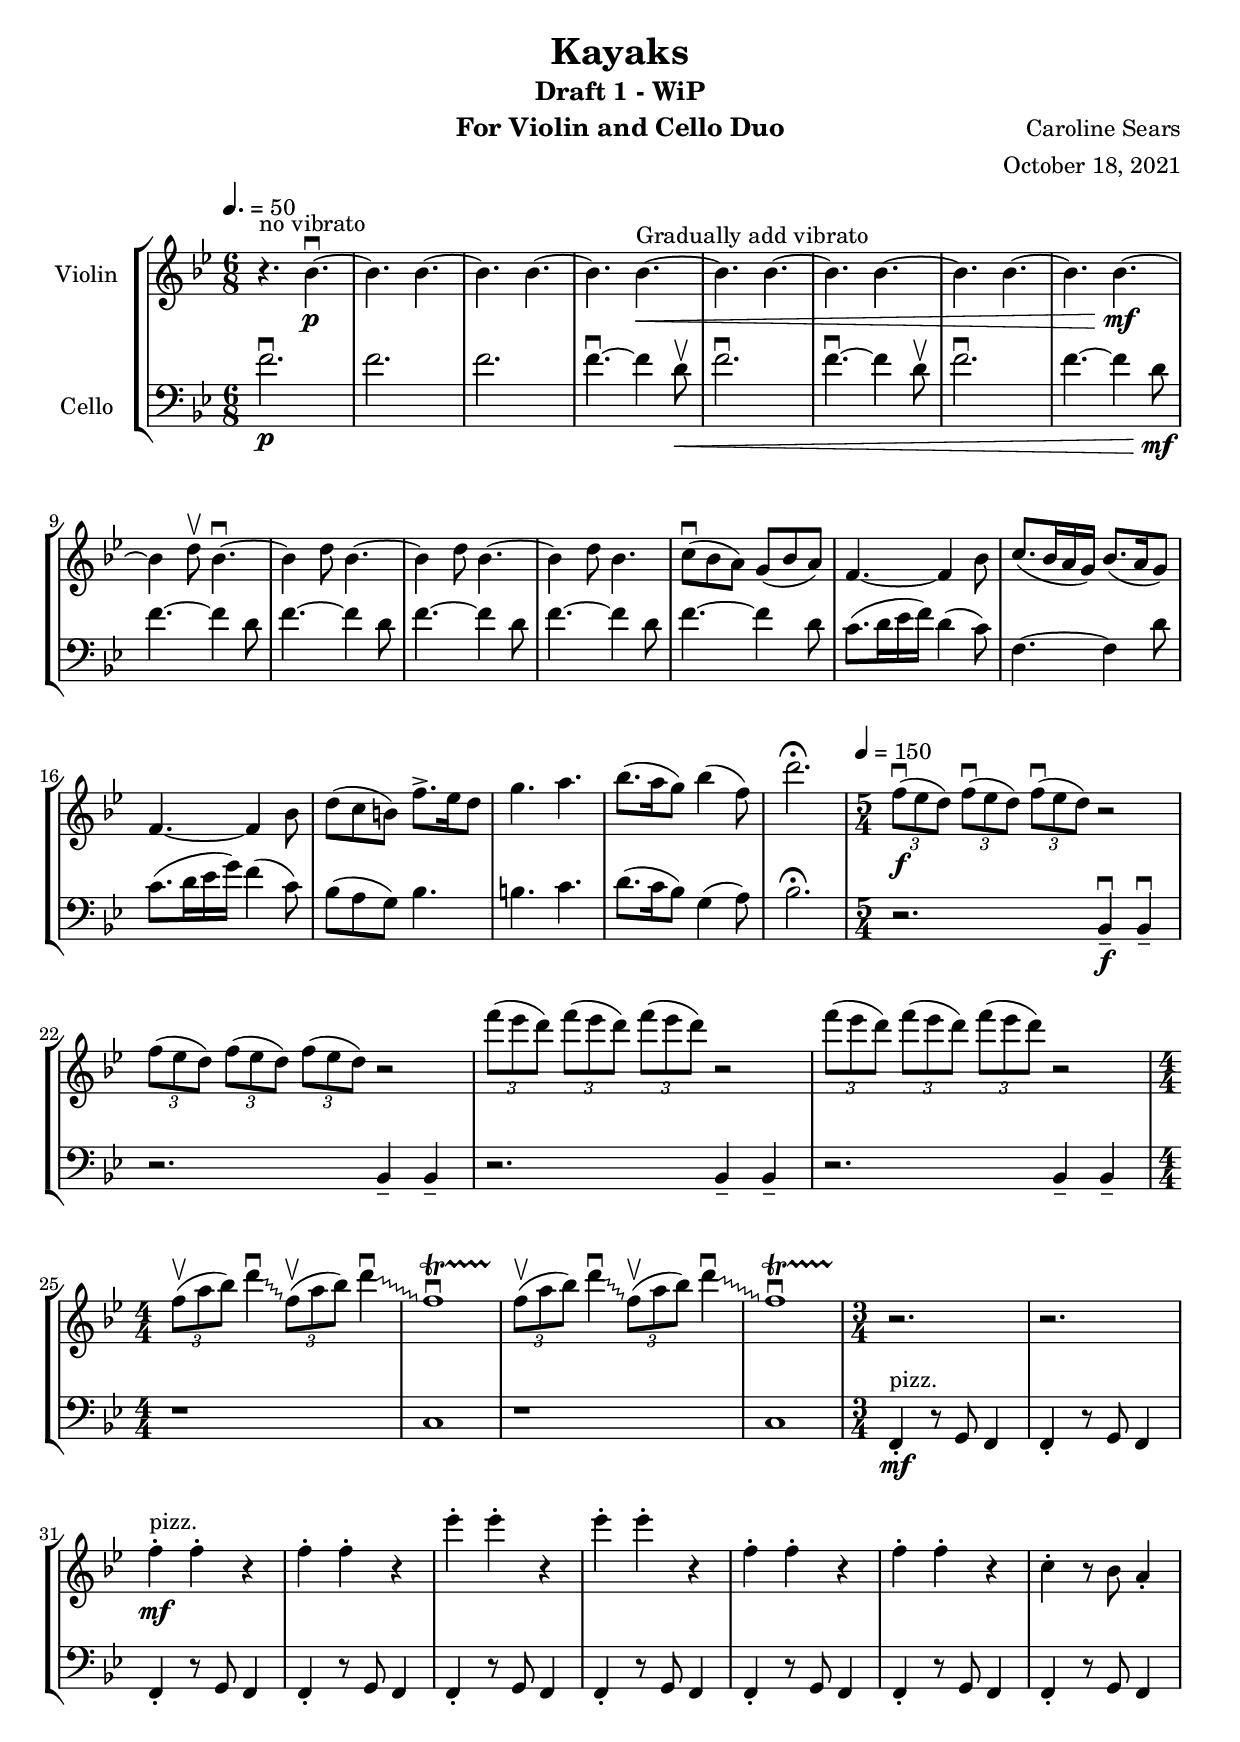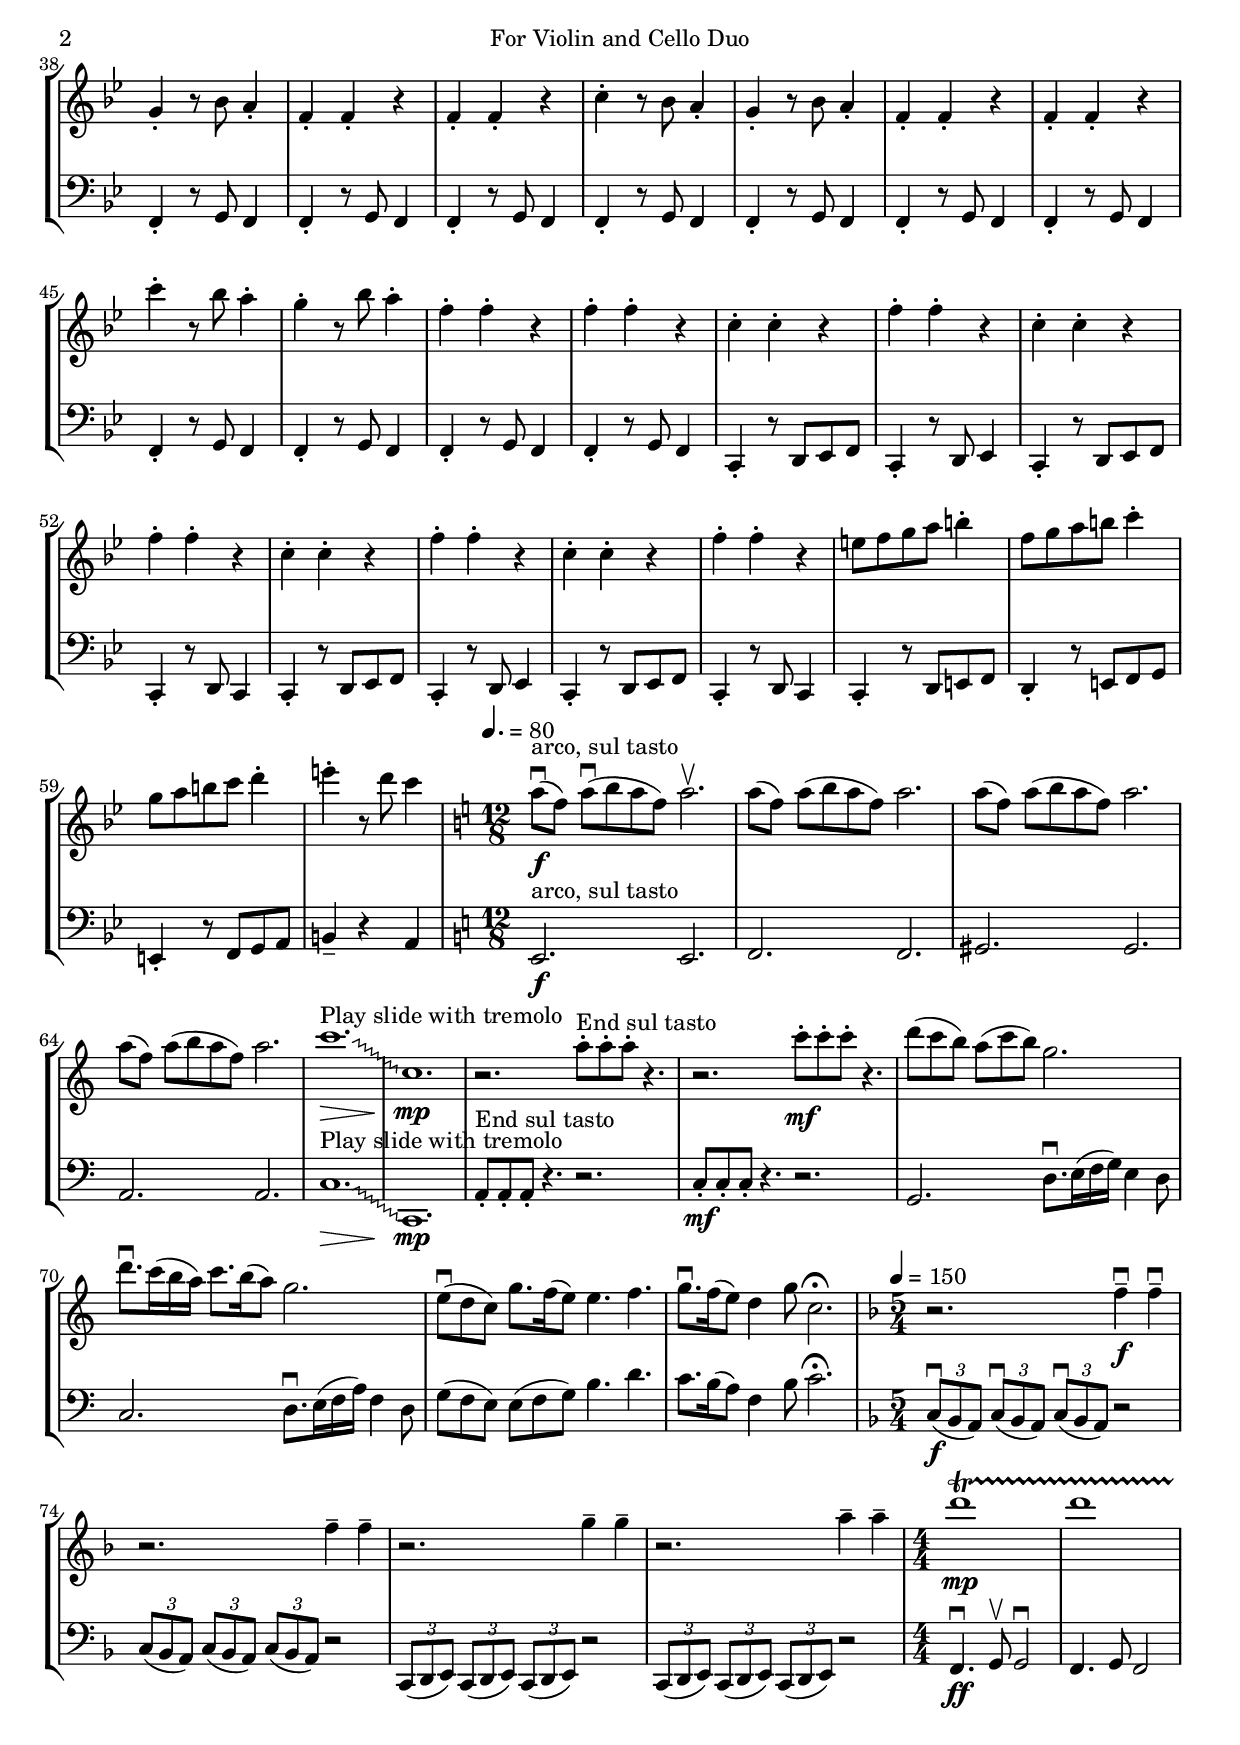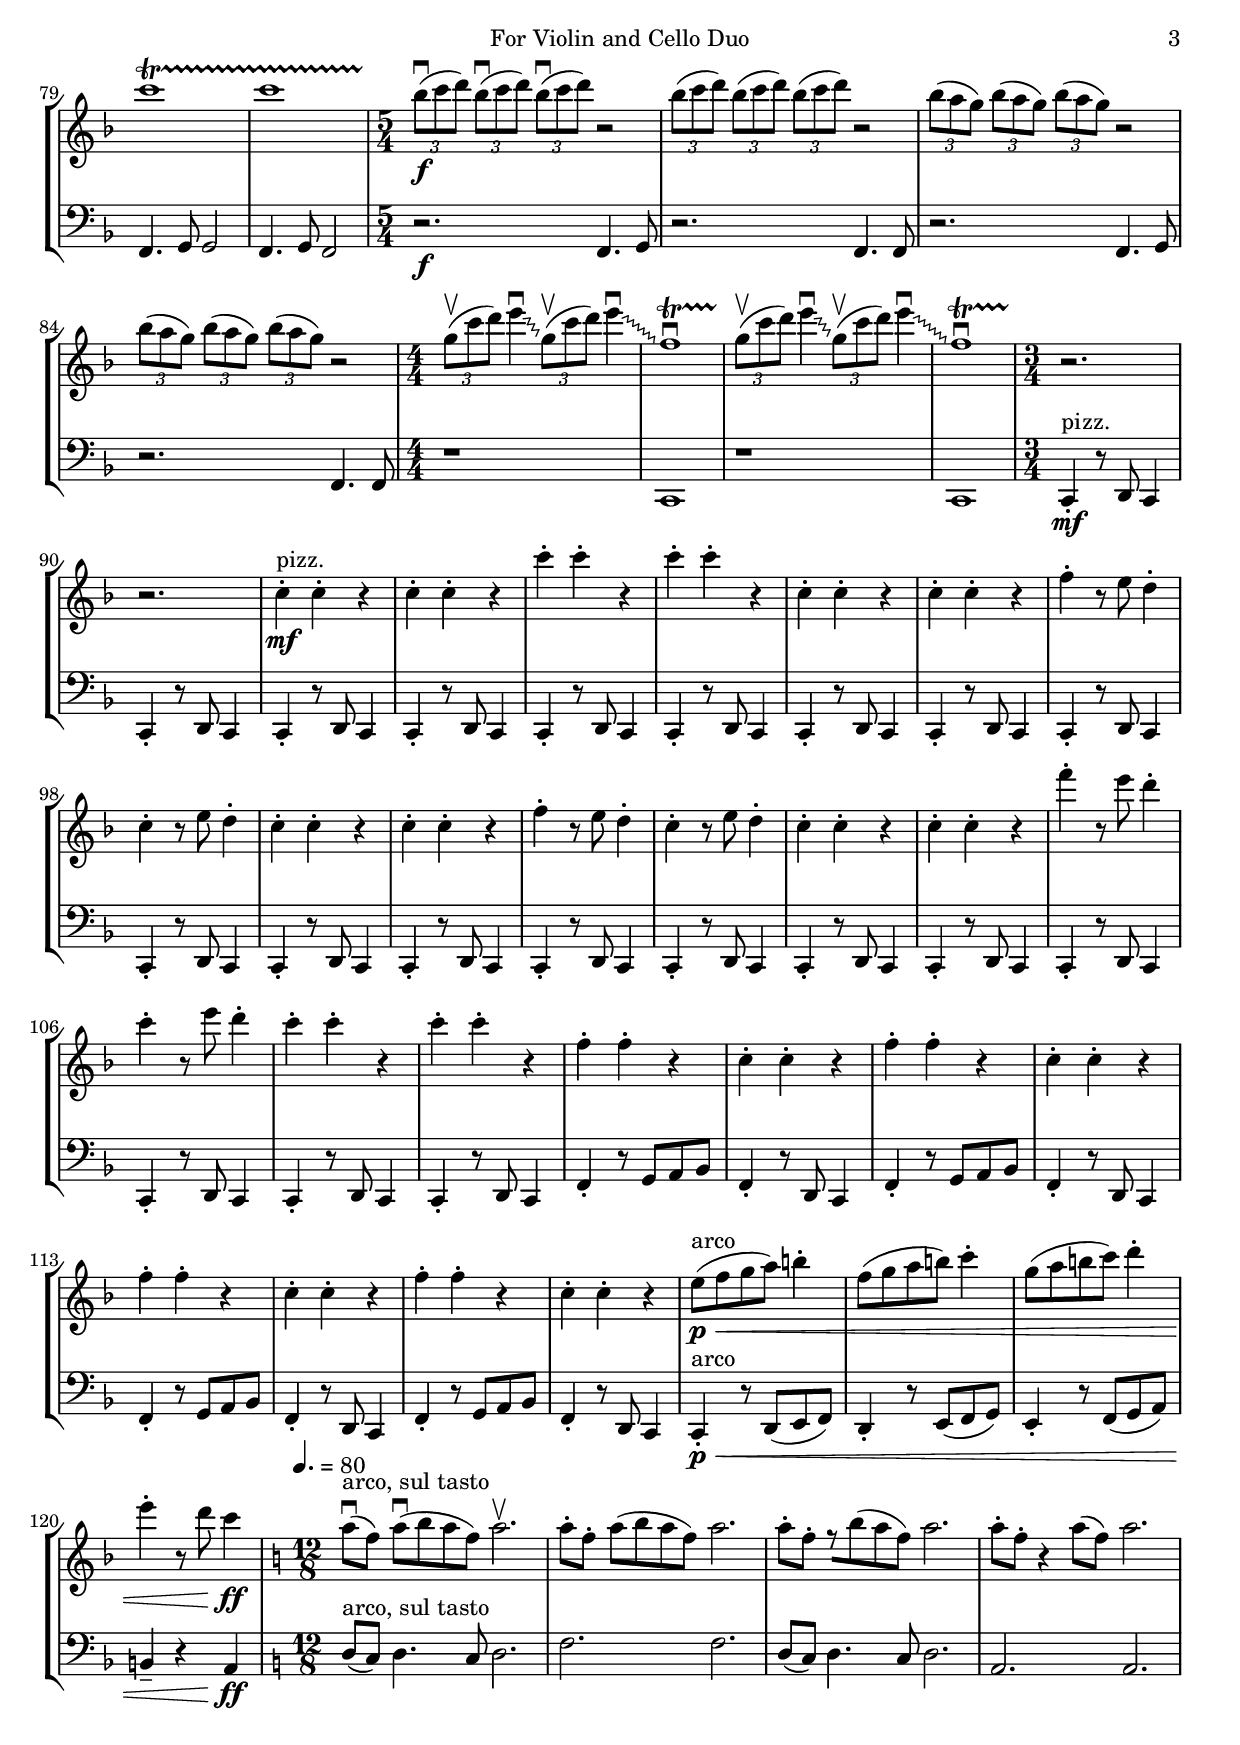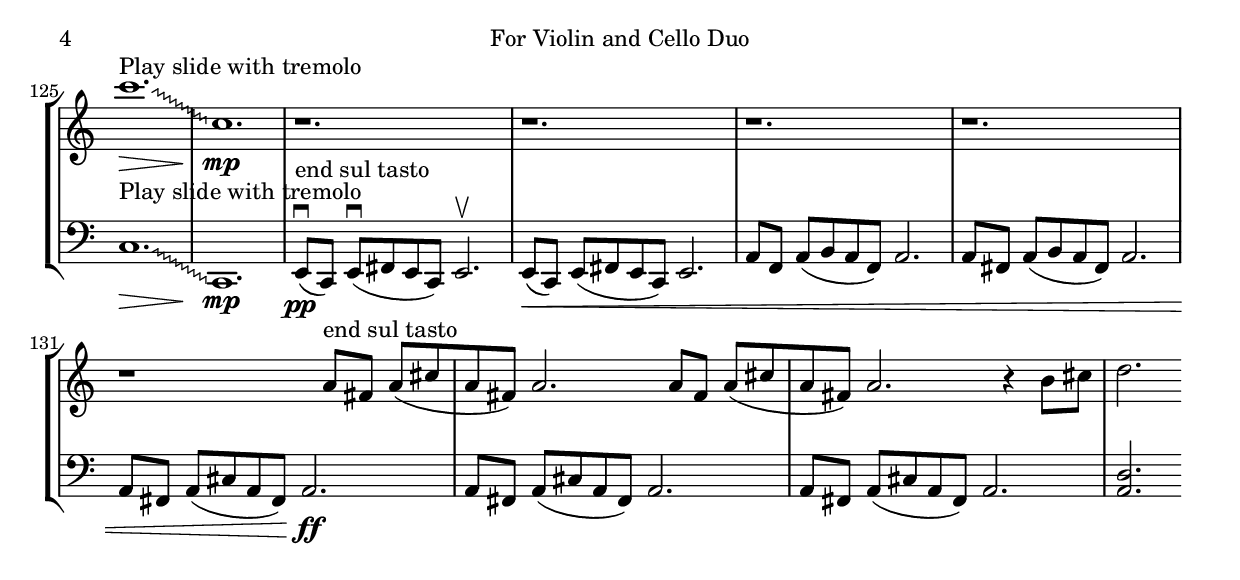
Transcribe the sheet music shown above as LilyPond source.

\header {
    title = "Kayaks"
    subtitle = "Draft 1 - WiP"
      % the field "instrument" also appears on following pages
    instrument =  "For Violin and Cello Duo"
    composer = "Caroline Sears"
    arranger = "October 18, 2021"

      % The following fields are centered at the bottom
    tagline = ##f


} %make this composition feel like a journey
\score {
% violin code
  \new StaffGroup <<
    \new Staff \with { instrumentName = "Violin" }
      \relative c'' {
      %A section
      \time 6/8
      \key bes \major
      \tempo 4. = 50 
      %bars1-8
       r4.^\markup "no vibrato" bes4.\downbow~\p| bes4. bes4.~| bes4. bes~| bes bes~\<^\markup "Gradually add vibrato"|
       bes4. bes4.~| bes4. bes~| bes4. bes4.~| bes bes~\!\mf |
       %bars 9-16
       bes4 d8\upbow bes4.\downbow~|bes4 d8 bes4.~|bes4 d8 bes4.~ |bes4 d8 bes4.|
       c8\downbow (bes a) g (bes a) | f4.~f4 bes8| c8. (bes16 a g) bes8. (a16 g8) | f4.~f4 bes8|
       %bars 17-20
       d8 (c b) f'8.\accent ees16 d8 | g4. a4. | bes8. (a16 g8) bes4 (f8) | d'2.\fermata
      %%%%%%%%%%%%%%%%%%%%%%%%%%%%%
      %B Section
      \tempo 4 = 150
      \time 5/4
      %bars 21-24
      \tuplet 3/2 {f,8\downbow\f (ees d)} \tuplet 3/2 {f\downbow (ees d)}  \tuplet 3/2 {f\downbow (ees d)} r2 |
      \tuplet 3/2 {f8 (ees d)} \tuplet 3/2 {f (ees d)}  \tuplet 3/2 {f (ees d)} r2 |
      \tuplet 3/2 {f'8 (ees d)} \tuplet 3/2 {f (ees d)}  \tuplet 3/2 {f (ees d)} r2 |
      \tuplet 3/2 {f8 (ees d)} \tuplet 3/2 {f (ees d)}  \tuplet 3/2 {f (ees d)} r2 |
      % bars 25-28
      \numericTimeSignature \time 4/4
      \override Glissando.style = #'zigzag
      \tuplet 3/2 {f,8\upbow (a bes)} d4\downbow\glissando \tuplet 3/2 {f,8\upbow (a bes)} d4\downbow\glissando 
      f,1\downbow\startTrillSpan|
      \tuplet 3/2 {f8\stopTrillSpan\upbow (a bes)} d4\downbow\glissando \tuplet 3/2 {f,8\upbow (a bes)} d4\downbow\glissando 
      f,1\downbow\startTrillSpan|
      %%%%%%%%%%%%%%%%%%%%%%%%%%%%%%%%
      % C Section
      %bars 29-32
      \time 3/4
      r2.\stopTrillSpan | r | f4^"pizz."\staccato\mf f\staccato r |f4\staccato f\staccato r |
      %bars 33-36
      ees'\staccato ees\staccato r| ees\staccato ees\staccato r| f,4\staccato f\staccato r |f4\staccato f\staccato r |
      %bars 37-40
      c\staccato r8 bes a4\staccato | g\staccato r8 bes a4\staccato |f4\staccato f\staccato r |f4\staccato f\staccato r |
      %bars 41-44
      c'\staccato r8 bes a4\staccato | g\staccato r8 bes a4\staccato |f4\staccato f\staccato r |f4\staccato f\staccato r |
      %bars 45-48
      c''\staccato r8 bes a4\staccato | g\staccato r8 bes a4\staccato |f4\staccato f\staccato r |f4\staccato f\staccato r |
      %bars 49-52
      c4\staccato c\staccato r |f4\staccato f\staccato r |c4\staccato c\staccato r |f4\staccato f\staccato r |
      %bars 49-52
      c4\staccato c\staccato r |f4\staccato f\staccato r |c4\staccato c\staccato r |f4\staccato f\staccato r |
      %bars 57-60
      e8 f g a b4\staccato |f8 g a b c4\staccato |g8 a b c d4\staccato | e4\staccato r8 d c4 |
      %%%%%%%%%%%%%%%%%%%%%%%%%%%%%%%%%
      %D Section
      \time 12/8
      \key a \minor
      \tempo 4. = 80
      %bars 61- 64
      a8^"arco, sul tasto"\downbow\f [(f)] a\downbow [(b a f)] a2.\upbow |a8 [(f)] a [(b a f)] a2. | 
      a8 [(f)] a [(b a f)] a2. |a8 [(f)] a [(b a f)] a2. |
      %bars 65-68
       c1.\glissando^\markup "Play slide with tremolo"\> | c,\!\mp | r2. a'8\staccato^\markup "End sul tasto" a\staccato a\staccato r4. |
      r2. c8\staccato\mf c\staccato c\staccato r4. |
      %bars 69-72
      d8 (c b) a (c b) g2.| d'8.\downbow c16 (b a) c8. b16 (a8) g2. | e8\downbow (d c) g'8. f16 (e8) e4. f |g8.\downbow f16 (e8) d4 g8 c,2.\fermata |
     %%%%%%%%%%%%%%%%%%%%%%%%%%%%%%%%%%%%%
      %B' Section 
      %bars 73-76
       \key f \major
       \time 5/4
       \tempo 4 =150
      r2. f4\tenuto\downbow\f f4\downbow\tenuto |r2. f4\tenuto f4\tenuto |
      r2. g4\tenuto g4\tenuto |r2. a4\tenuto a4\tenuto |
      %bars 77-80
      \time 4/4
      d1\startTrillSpan\mp | d1 | c1 | c1 |
      %bars 81-84
      \time 5/4
      \tuplet 3/2 {bes8\stopTrillSpan\downbow\f(c d)} \tuplet 3/2 {bes\downbow (c d)}  \tuplet 3/2 {bes\downbow (c d)} r2 |
      \tuplet 3/2 {bes8(c d)} \tuplet 3/2 {bes (c d)}  \tuplet 3/2 {bes (c d)} r2 |
      \tuplet 3/2 {bes8(a g)} \tuplet 3/2 {bes (a g)}  \tuplet 3/2 {bes (a g)} r2 |
      \tuplet 3/2 {bes8(a g)} \tuplet 3/2 {bes (a g)}  \tuplet 3/2 {bes (a g)} r2 |
      %bars 85-88
      \time 4/4
      \tuplet 3/2 {g8\upbow (c d)} e4\downbow\glissando \tuplet 3/2 {g,8\upbow (c d)} e4\downbow\glissando 
      f,1\downbow\startTrillSpan|
      \tuplet 3/2 {g8\stopTrillSpan\upbow (c d)} e4\downbow\glissando \tuplet 3/2 {g,8\upbow (c d)} e4\downbow\glissando 
      f,1\downbow\startTrillSpan|
      %%%%%%%%%%%%%%%%%%%%%%%%
      %C' Section
      \time 3/4
      %Bars 89-92
      r2.\stopTrillSpan | r | c4^"pizz."\staccato\mf c\staccato r |c4\staccato c\staccato r |
      %bars 93-96
      c'\staccato c\staccato r| c\staccato c\staccato r| c,4\staccato c\staccato r |c4\staccato c\staccato r |
      %bars 97-100
      f\staccato r8 e d4\staccato | c\staccato r8 e d4\staccato |c4\staccato c\staccato r |c4\staccato c\staccato r |
      %bars 101-104
      f\staccato r8 e d4\staccato | c\staccato r8 e d4\staccato |c4\staccato c\staccato r |c4\staccato c\staccato r |
      %bars 105-108
      f'\staccato r8 e d4\staccato | c\staccato r8 e d4\staccato |c4\staccato c\staccato r |c4\staccato c\staccato r |
      %bars 109-112
      f,4\staccato f\staccato r |c4\staccato c\staccato r |f4\staccato f\staccato r |c4\staccato c\staccato r |
      %bars 113-116
      f4\staccato f\staccato r |c4\staccato c\staccato r |f4\staccato f\staccato r |c4\staccato c\staccato r |
      %bars 117-120
      e8^"arco"\p\< (f g a) b4\staccato |f8 (g a b) c4\staccato |g8 (a b c) d4\staccato | e4\staccato r8 d c4\!\ff |
      %%%%%%%%%%%%%%%%%%%%%%%%%%
      %D' Section (climax)
      \time 12/8
      \key a \minor
      \tempo 4. = 80
      %bars 121-124
      a8^"arco, sul tasto"\downbow [(f)] a\downbow [(b a f)] a2.\upbow |
      a8\staccato [f\staccato] a [(b a f)] a2. | 
      a8\staccato [f\staccato] r [b (a f)] a2. |
      a8\staccato [f\staccato] r4  a8 (f) a2. |
      %bars 125-128
       c1.\glissando^\markup "Play slide with tremolo"\> | c,\!\mp | 
      %bars 129-132
      r1. |r |r |r |
      %bars 132-135
      r1 a8^"end sul tasto" [fis] a [(cis |
      a fis)] a2. a8 [fis] a [(cis |
       a fis)] a2. r4 b8 cis |
       d2. 
       %bars 136-139
      }
    


%cello code
    \new Staff \with { instrumentName = "Cello" }
      \relative c' { 
      \clef "bass"
      %A section
      \time 6/8
      \key bes \major
      \tempo 4. = 50
      %bars 1-8
      f2.\downbow\p |f |f |f4.\downbow~f4 d8\upbow\< |
      f2.\downbow|f4.\downbow~f4 d8\upbow |f2.\downbow|f4.~f4 d8\!\mf |
      %bars 9-16
      f4.~f4 d8 |f4.~f4 d8 |f4.~f4 d8 |f4.~f4 d8 |
      f4.~f4 d8 | c8. (d16 ees16 f) d4 (c8) |f,4.~f4 d'8 |c8. (d16 ees16 g) f4 (c8) |
      %bars 17-20
      bes8 (a g) bes4. | b4. c4. | d8. (c16 bes8) g4 (a8) |bes2.\fermata|
      %%%%%%%%%%%%%%%%%%%%%%%%%%%%%%%%%%
      %B section
      \tempo 4 = 150
      \time 5/4
      %bars 21-24
      r2. bes,4\tenuto\downbow\f bes4\downbow\tenuto |r2. bes4\tenuto bes4\tenuto |
      r2. bes4\tenuto bes4\tenuto |r2. bes4\tenuto bes4\tenuto |
      %bars 25-28
      \numericTimeSignature \time 4/4
      r1|c1|r1|c1
      %%%%%%%%%%%%%%%%%%%%%%%%%%%%%%%%%%%
      %C Section
      \time 3/4
      %bars 29-32
      f,4\staccato^"pizz."\mf r8 g f4 |f4\staccato r8 g f4 |f4\staccato r8 g f4 |f4\staccato r8 g f4 |
      %bars 33-36
      f4\staccato r8 g f4 |f4\staccato r8 g f4 |f4\staccato r8 g f4 |f4\staccato r8 g f4 |
      %bars 37-40
      f4\staccato r8 g f4 |f4\staccato r8 g f4 |f4\staccato r8 g f4 |f4\staccato r8 g f4 |
      %bars 41-44
      f4\staccato r8 g f4 |f4\staccato r8 g f4 |f4\staccato r8 g f4 |f4\staccato r8 g f4 |
      %bars 45-48
      f4\staccato r8 g f4 |f4\staccato r8 g f4 |f4\staccato r8 g f4 |f4\staccato r8 g f4 |
      %bars 49-52
      c4\staccato r8 d8 ees f|c4\staccato r8 d ees4 | c4\staccato r8 d8 ees f|c4\staccato r8 d c4 |
      %bars 53-56
      c4\staccato r8 d8 ees f|c4\staccato r8 d ees4 | c4\staccato r8 d8 ees f|c4\staccato r8 d c4 |   
      %bars 57-60
       c4\staccato r8 d8 e f| d4\staccato r8 e f g|  e4\staccato r8 f8 g a | b4\tenuto r4 a |
      %%%%%%%%%%%%%%%%%%%%%%%%%%%%%%%%%%
      %D Section (tense)
      \time 12/8
      \key a \minor
      \tempo 4. = 80
      %bars 61-64
      e2.^"arco, sul tasto"\f e2. | f2. f2. | gis2. gis2. | a a |
      %bars 65-68
      \override Glissando.style = #'zigzag
      c1.\glissando^\markup "Play slide with tremolo"\> | c,\!\mp | a'8\staccato^\markup "End sul tasto" a8\staccato a8\staccato r4. r2. |
       c8\staccato\mf c8\staccato c8\staccato r4. r2. |
       %bars 69-72
       g2. d'8.\downbow e16 (f g) e4 d8 | c2. d8.\downbow e16 (f a) f4 d8 | g8 (f e) e (f g) b4. d | c8. b16 (a8) f4 b8 c2.\fermata |
       %%%%%%%%%%%%%%%%%%%%
       %B' Section 
       %bars 73-76
       \key f \major
       \time 5/4
       \tempo 4 =150
       \tuplet 3/2 {c,8\downbow\f (bes a)} \tuplet 3/2 {c\downbow (bes a)}  \tuplet 3/2 {c\downbow (bes a)} r2 |
       \tuplet 3/2 {c8(bes a)} \tuplet 3/2 {c (bes a)}  \tuplet 3/2 {c (bes a)} r2 |
       \tuplet 3/2 {c,8 (d e)} \tuplet 3/2 {c (d e)}  \tuplet 3/2 {c (d e)} r2 |
       \tuplet 3/2 {c8 (d e)} \tuplet 3/2 {c (d e)}  \tuplet 3/2 {c(d e)} r2 |
      %bars 77-80
      \time 4/4
       f4.\downbow\ff g8\upbow g2\downbow | f4. g8 f2 | f4. g8 g2 | f4. g8 f2 |
       %bars 81-84
      \time 5/4
      r2.\f f4. g8 | r2. f4. f8 |r2. f4. g8 |r2. f4. f8 |
      %bars 85-88
      \time 4/4
      r1|c1|r1|c1
      %%%%%%%%%%%%%%%%%%%%%%%%
      %C' Section
      \time 3/4
      %Bars 89-92
      c4\staccato^"pizz."\mf r8 d c4 |c4\staccato r8 d c4 |c4\staccato r8 d c4 |c4\staccato r8 d c4 |
      %bars 93-96
      c4\staccato r8 d c4 |c4\staccato r8 d c4 |c4\staccato r8 d c4 |c4\staccato r8 d c4 |
      %bars 97-100
      c4\staccato r8 d c4 |c4\staccato r8 d c4 |c4\staccato r8 d c4 |c4\staccato r8 d c4 |
      %bars 101-104
      c4\staccato r8 d c4 |c4\staccato r8 d c4 |c4\staccato r8 d c4 |c4\staccato r8 d c4 |
      %bars 105-108
      c4\staccato r8 d c4 |c4\staccato r8 d c4 |c4\staccato r8 d c4 |c4\staccato r8 d c4 |
      %bars 109-112
      f4\staccato r8 g8 a bes|f4\staccato r8 d c4 | f4\staccato r8 g8 a bes|f4\staccato r8 d c4 |
      %bars 113-116
      f4\staccato r8 g8 a bes|f4\staccato r8 d c4 | f4\staccato r8 g8 a bes|f4\staccato r8 d c4 |  
      %bars 117-120
       c4\staccato^"arco"\p\< r8 d8 (e f)| d4\staccato r8 e (f g)|  e4\staccato r8 f8 (g a) | b4\tenuto r4 a\!\ff
       %%%%%%%%%%%%%%%%%%%%%%%%
      %D' Section (climax)
      \time 12/8
      \key a \minor
      \tempo 4. = 80
      %bars 121-124
      d8^"arco, sul tasto" (c) d4. c8 d2. | f2. f2. |d8(c) d4. c8 d2. | a a |
      %bars 125-128
      c1.\glissando^\markup "Play slide with tremolo"\> | c,\!\mp | 
      %bars 129-131
      e8^"end sul tasto"\downbow\pp [(c)] e\downbow [(fis e c)] e2.\upbow |
      e8\< [(c)] e[(fis e c)] e2. |
      a8 [f] a [(b a f)] a2. | 
      a8 [fis] a [(b a fis)] a2. | 
      %bars 132-135
      a8 [fis] a [(cis a fis)] a2.\!\ff | 
      a8 [fis] a [(cis a fis)] a2. | 
      a8 [fis] a [(cis a fis)] a2. | 
      <d a>2.
      }
  >>
  \layout { }
  \midi { }
}
